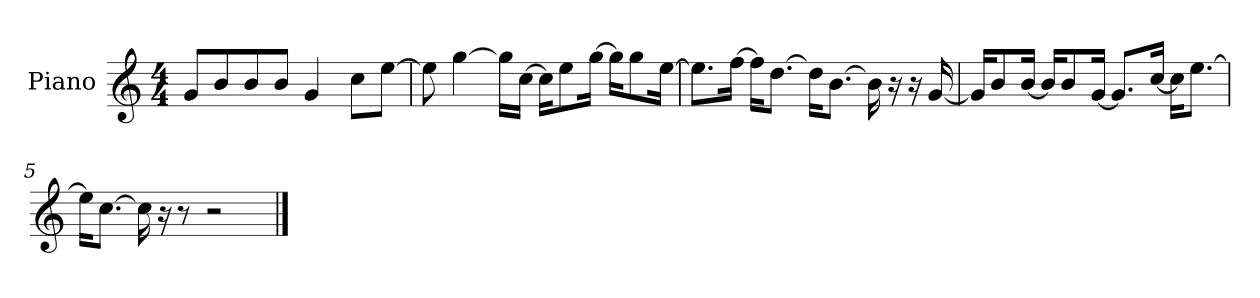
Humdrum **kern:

**kern
*part1
*staff1
*I"Piano
*I'P-no
*clefG2
*k[]
*M4/4
*MM90
=1
8g/L
8b/
8b/
8b/J
4g/
8cc\L
[8ee\J
=2
8ee\]
[4gg\
16gg\LL]
[16cc\JJ
16cc\KL]
8ee\
[16gg\Jk
16gg\KL]
8gg\
[16ee\Jk
=3
8.ee\L]
[16ff\Jk
16ff\KL]
[8.dd\J
16dd\KL]
[8.b\J
16b\]
16r
16r
[16g/
=4
16g/KL]
8b/
[16b/Jk
16b/KL]
8b/
[16g/Jk
8.g/L]
[16cc/Jk
16cc\KL]
[8.ee\J
!!LO:LB:g=z
=5
16ee\KL]
[8.cc\J
16cc\]
16r
8r
2r
==
*-
